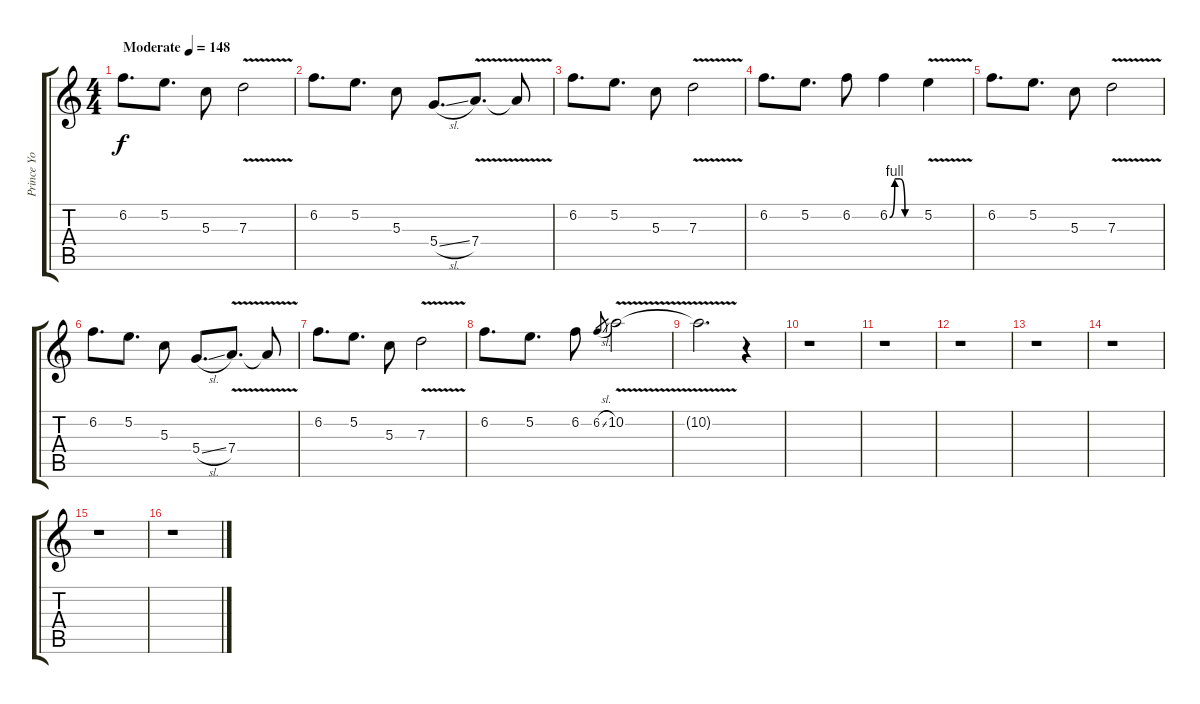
\track ("Prince Yo (Lead G1)" "Prince Yo ") {instrument distortionguitar}
\staff {score tabs}
\tuning (E4 B3 G3 D3 A2 E2) {hide}
\ts (4 4)
\tempo (148 "Moderate")
\clef g2
\ks c
6.2.8{d dy f instrument distortionguitar} 5.2.8{d} 5.3.8 7.3{v}.2 |
6.2.8{d} 5.2.8{d} 5.3.8 5.4{sl}.8{d} 7.4{v}.8{d} 7.4{t}.8 |
6.2.8{d} 5.2.8{d} 5.3.8 7.3{v}.2 |
6.2.8{d} 5.2.8{d} 6.2.8 6.2{be (custom 0 0 10 4 20 4 30 0 60 0)}.4 5.2{v}.4 |
6.2.8{d} 5.2.8{d} 5.3.8 7.3{v}.2 |
6.2.8{d} 5.2.8{d} 5.3.8 5.4{sl}.8{d} 7.4{v}.8{d} 7.4{t}.8 |
6.2.8{d} 5.2.8{d} 5.3.8 7.3{v}.2 |
6.2.8{d} 5.2.8{d} 6.2.8 6.2{sl}.8{gr} 10.2{v}.2 |
10.2{t}.2{d} r.4 |
r.1 |
r.1 |
r.1 |
r.1 |
r.1 |
r.1 |
r.1
